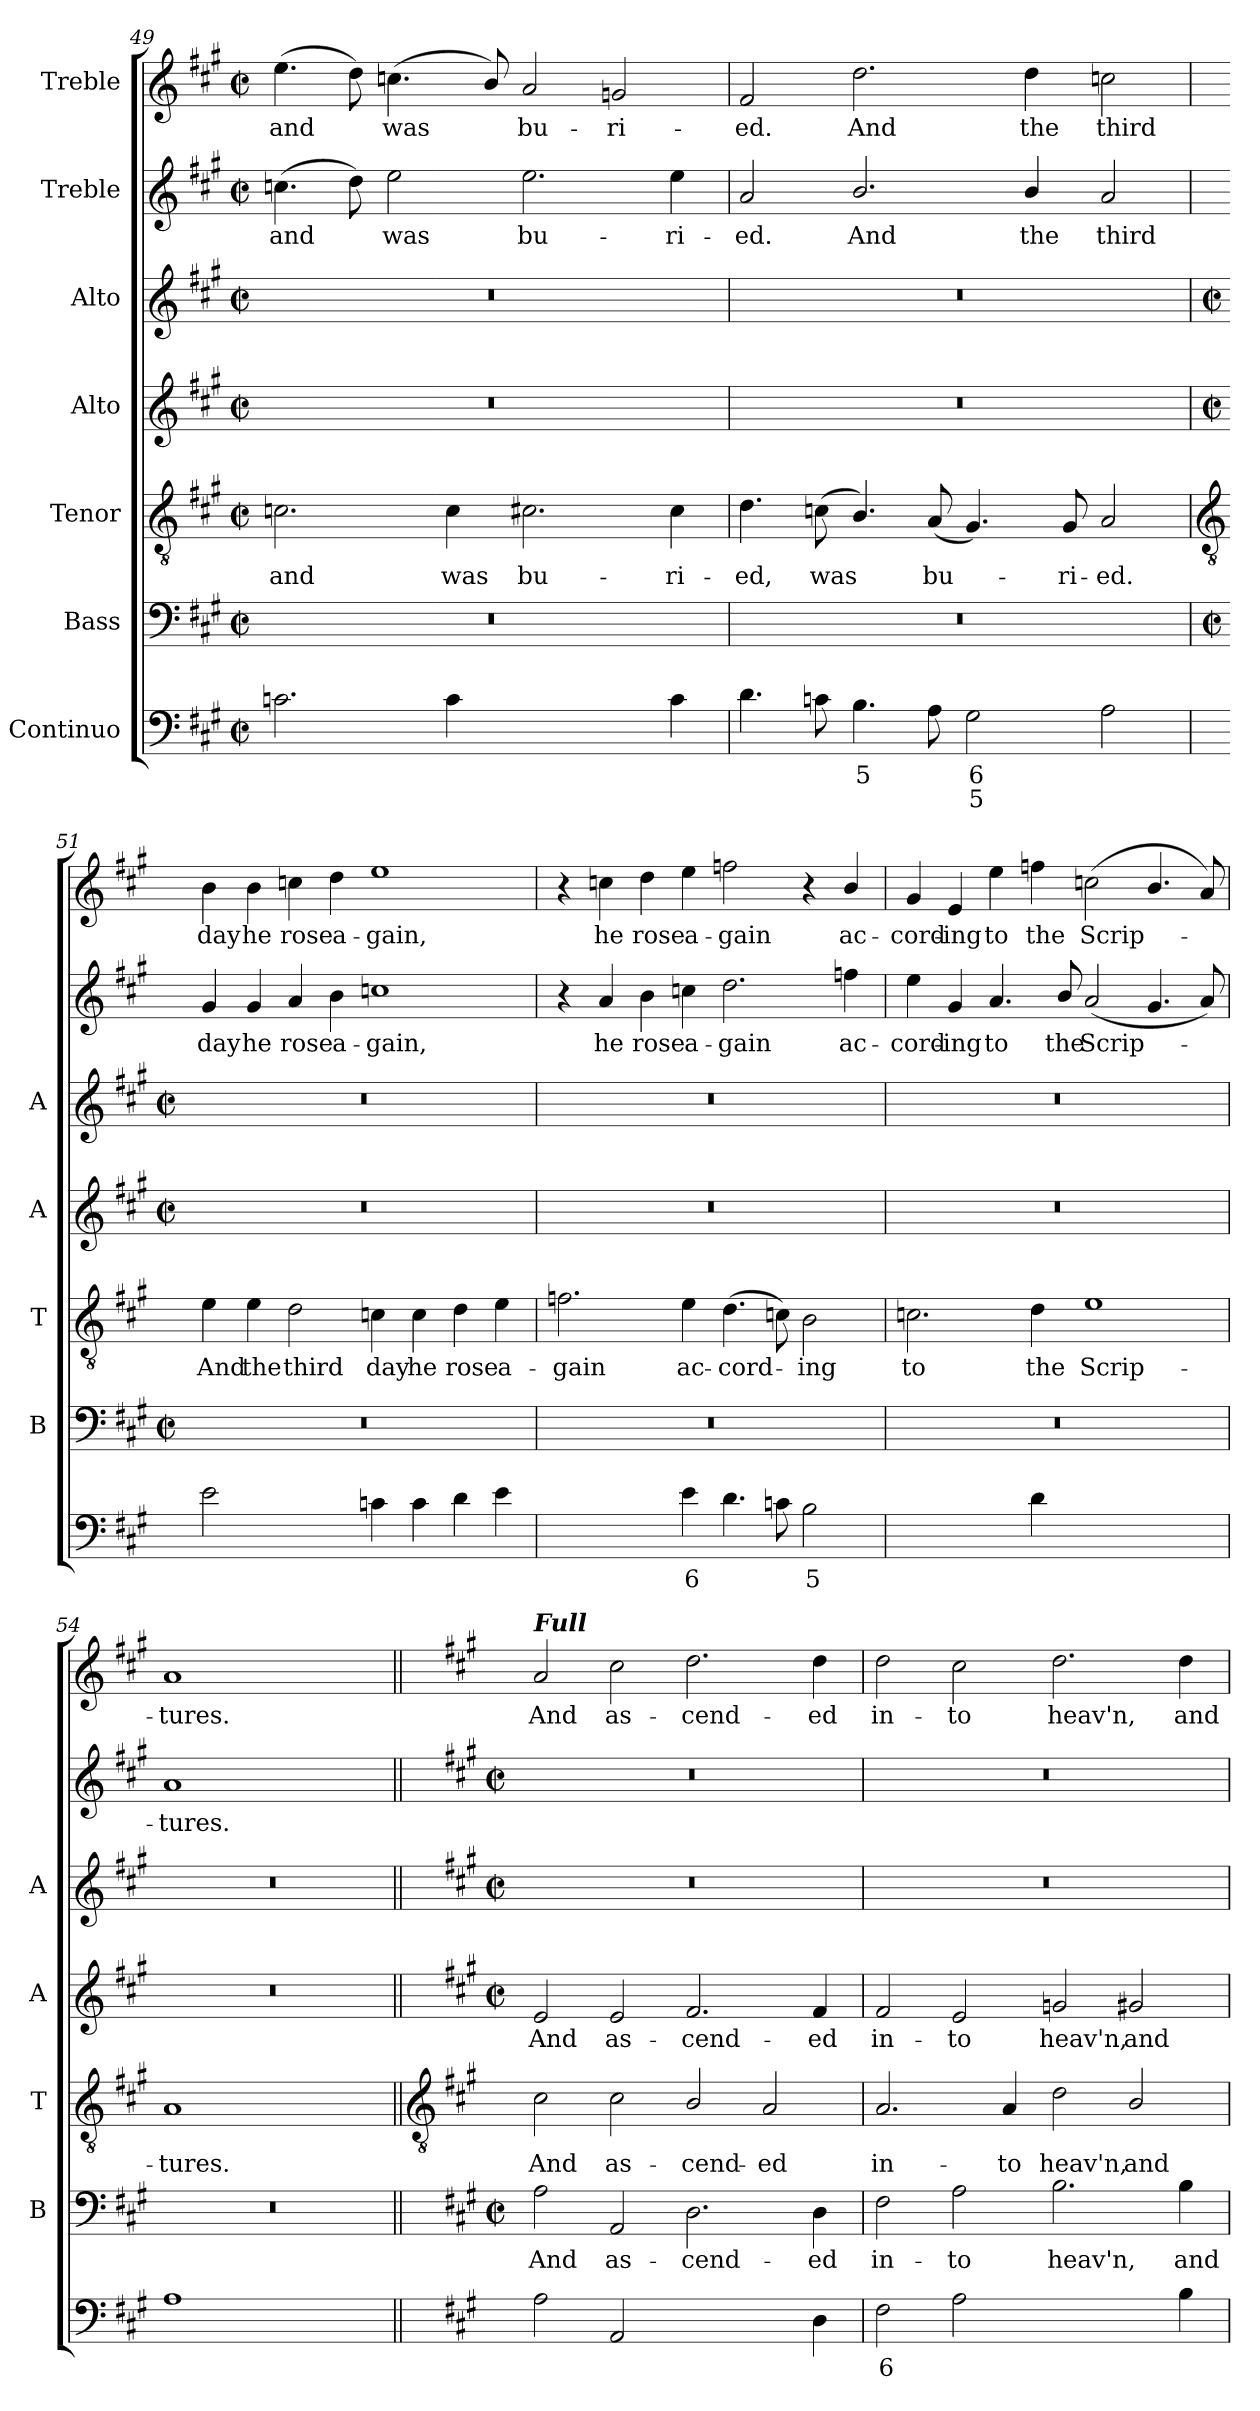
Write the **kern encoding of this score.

**kern	**text	**text	**kern	**text	**kern	**text	**kern	**text	**kern	**kern	**text	**kern	**text
*part7	*part7	*part7	*part6	*part6	*part5	*part5	*part4	*part4	*part3	*part2	*part2	*part1	*part1
*staff7	*staff7	*staff7	*staff6	*staff6	*staff5	*staff5	*staff4	*staff4	*staff3	*staff2	*staff2	*staff1	*staff1
*I"Continuo	*	*	*I"Bass	*	*I"Tenor	*	*I"Alto	*	*I"Alto	*I"Treble	*	*I"Treble	*
*	*	*	*I'B	*	*I'T	*	*I'A	*	*I'A	*	*	*	*
*clefF4	*	*	*clefF4	*	*clefGv2	*	*clefG2	*	*clefG2	*clefG2	*	*clefG2	*
*k[f#c#g#]	*	*	*k[f#c#g#]	*	*k[f#c#g#]	*	*k[f#c#g#]	*	*k[f#c#g#]	*k[f#c#g#]	*	*k[f#c#g#]	*
*A:	*	*	*A:	*	*A:	*	*A:	*	*A:	*A:	*	*A:	*
*M4/2	*	*	*M4/2	*	*M4/2	*	*M4/2	*	*M4/2	*M4/2	*	*M4/2	*
*met(c|)	*	*	*met(c|)	*	*met(c|)	*	*met(c|)	*	*met(c|)	*met(c|)	*	*met(c|)	*
=49	=49	=49	=49	=49	=49	=49	=49	=49	=49	=49	=49	=49	=49
!	!	!	!	!	!	!LO:LY:b	!	!	!	!	!LO:LY:b	!	!LO:LY:b
2.cn	.	.	0r	.	2.cn	and	0r	.	0r	(>4.ccn	and	(>4.ee	and
.	.	.	.	.	.	.	.	.	.	8dd)	.	8dd)	.
!	!	!	!	!	!	!	!	!	!	!	!LO:LY:b	!	!LO:LY:b
.	.	.	.	.	.	.	.	.	.	2ee	was	(<4.ccn	was
!	!	!	!	!	!	!LO:LY:b	!	!	!	!	!	!	!
4c	.	.	.	.	4c	was	.	.	.	.	.	.	.
.	.	.	.	.	.	.	.	.	.	.	.	8b/)	.
!	!LO:LY:b	!	!	!	!	!LO:LY:b	!	!	!	!	!LO:LY:b	!	!LO:LY:b
[2c#Xyy	6	.	.	.	2.c#X	bu-	.	.	.	2.ee	bu-	2a	bu-
!	!LO:LY:b	!	!	!	!	!	!	!	!	!	!	!	!LO:LY:b
4c#yy]	5	.	.	.	.	.	.	.	.	.	.	2gn	-ri-
!	!	!	!	!	!	!LO:LY:b	!	!	!	!	!LO:LY:b	!	!
4c#	.	.	.	.	4c#	-ri-	.	.	.	4ee	-ri-	.	.
=50	=50	=50	=50	=50	=50	=50	=50	=50	=50	=50	=50	=50	=50
!	!	!	!	!	!	!LO:LY:b	!	!	!	!	!LO:LY:b	!	!LO:LY:b
4.d	.	.	0r	.	4.d	-ed,	0r	.	0r	2a	-ed.	2f#	-ed.
!	!	!	!	!	!	!LO:LY:b	!	!	!	!	!	!	!
8cn	.	.	.	.	(<8cn	was	.	.	.	.	.	.	.
!	!LO:LY:b	!	!	!	!	!	!	!	!	!	!LO:LY:b	!	!LO:LY:b
4.B	5	.	.	.	4.B/)	.	.	.	.	2.b/	And	2.dd	And
!	!	!	!	!	!	!LO:LY:b	!	!	!	!	!	!	!
8A	.	.	.	.	(<8A	bu-	.	.	.	.	.	.	.
!	!LO:LY:b	!LO:LY:b	!	!	!	!	!	!	!	!	!	!	!
2G#	6	5	.	.	4.G#)	.	.	.	.	.	.	.	.
!	!	!	!	!	!	!	!	!	!	!	!LO:LY:b	!	!LO:LY:b
.	.	.	.	.	.	.	.	.	.	4b/	the	4dd	the
!	!	!	!	!	!	!LO:LY:b	!	!	!	!	!	!	!
.	.	.	.	.	8G#	ri-	.	.	.	.	.	.	.
!	!	!	!	!	!	!LO:LY:b	!	!	!	!	!LO:LY:b	!	!LO:LY:b
2A	.	.	.	.	2A	-ed.	.	.	.	2a	third	2ccn	third
!!LO:LB:g=z
=51	=51	=51	=51	=51	=51	=51	=51	=51	=51	=51	=51	=51	=51
*	*	*	*	*	*clefGv2	*	*	*	*	*	*	*	*
*	*	*	*M4/2	*	*	*	*M4/2	*	*M4/2	*	*	*	*
*	*	*	*met(c|)	*	*	*	*met(c|)	*	*met(c|)	*	*	*	*
!	!	!	!	!	!	!LO:LY:b	!	!	!	!	!LO:LY:b	!	!LO:LY:b
2e	.	.	0r	.	4e	And	0r	.	0r	4g#	day	4b	day
!	!	!	!	!	!	!LO:LY:b	!	!	!	!	!LO:LY:b	!	!LO:LY:b
.	.	.	.	.	4e	the	.	.	.	4g#	he	4b	he
!	!LO:LY:b	!LO:LY:b	!	!	!	!LO:LY:b	!	!	!	!	!LO:LY:b	!	!LO:LY:b
[4dyy	7	3	.	.	2d	third	.	.	.	4a	rose	4ccn	rose
!	!LO:LY:b	!	!	!	!	!	!	!	!	!	!LO:LY:b	!	!LO:LY:b
4dyy]	6	.	.	.	.	.	.	.	.	4b	a-	4dd	a-
!	!	!	!	!	!	!LO:LY:b	!	!	!	!	!LO:LY:b	!	!LO:LY:b
4cn	.	.	.	.	4cn	day	.	.	.	1ccn	-gain,	1ee	-gain,
!	!	!	!	!	!	!LO:LY:b	!	!	!	!	!	!	!
4c	.	.	.	.	4c	he	.	.	.	.	.	.	.
!	!	!	!	!	!	!LO:LY:b	!	!	!	!	!	!	!
4d	.	.	.	.	4d	rose	.	.	.	.	.	.	.
!	!	!	!	!	!	!LO:LY:b	!	!	!	!	!	!	!
4e	.	.	.	.	4e	a-	.	.	.	.	.	.	.
=52	=52	=52	=52	=52	=52	=52	=52	=52	=52	=52	=52	=52	=52
!	!	!LO:LY:b	!	!	!	!LO:LY:b	!	!	!	!	!	!	!
[2fnyy	.	5	0r	.	2.fn	-gain	0r	.	0r	4r	.	4r	.
!	!	!	!	!	!	!	!	!	!	!	!LO:LY:b	!	!LO:LY:b
.	.	.	.	.	.	.	.	.	.	4a	he	4ccn	he
!	!LO:LY:b	!LO:LY:b	!	!	!	!	!	!	!	!	!LO:LY:b	!	!LO:LY:b
4fyy]	6	4	.	.	.	.	.	.	.	4b	rose	4dd	rose
!	!LO:LY:b	!	!	!	!	!LO:LY:b	!	!	!	!	!LO:LY:b	!	!LO:LY:b
4e	6	.	.	.	4e	ac-	.	.	.	4ccn	a-	4ee	a-
!	!	!	!	!	!	!LO:LY:b	!	!	!	!	!LO:LY:b	!	!LO:LY:b
4.d	.	.	.	.	(>4.d	-cord-	.	.	.	2.dd	-gain	2ffn	-gain
8cn	.	.	.	.	8cn)	.	.	.	.	.	.	.	.
!	!LO:LY:b	!	!	!	!	!LO:LY:b	!	!	!	!	!	!	!
2B	5	.	.	.	2B	ing	.	.	.	.	.	4r	.
!	!	!	!	!	!	!	!	!	!	!	!LO:LY:b	!	!LO:LY:b
.	.	.	.	.	.	.	.	.	.	4ffn	ac-	4b/	ac-
=53	=53	=53	=53	=53	=53	=53	=53	=53	=53	=53	=53	=53	=53
!	!LO:LY:b	!LO:LY:b	!	!	!	!LO:LY:b	!	!	!	!	!LO:LY:b	!	!LO:LY:b
[2cnyy	7	5	0r	.	2.cn	to	0r	.	0r	4ee	-cord-	4g#	-cord-
!	!	!	!	!	!	!	!	!	!	!	!LO:LY:b	!	!LO:LY:b
.	.	.	.	.	.	.	.	.	.	4g#	-ing	4e	-ing
!	!LO:LY:b	!	!	!	!	!	!	!	!	!	!LO:LY:b	!	!LO:LY:b
4cyy]	6	.	.	.	.	.	.	.	.	4.a	to	4ee	to
!	!	!	!	!	!	!LO:LY:b	!	!	!	!	!	!	!LO:LY:b
4d	.	.	.	.	4d	the	.	.	.	.	.	4ffn	the
!	!	!	!	!	!	!	!	!	!	!	!LO:LY:b	!	!
.	.	.	.	.	.	.	.	.	.	8b/	the	.	.
!	!LO:LY:b	!LO:LY:b	!	!	!	!LO:LY:b	!	!	!	!	!LO:LY:b	!	!LO:LY:b
[2eyy	6	4	.	.	1e	Scrip-	.	.	.	(<2a	Scrip-	(<2ccn	Scrip-
!	!LO:LY:b	!LO:LY:b	!	!	!	!	!	!	!	!	!	!	!
2eyy]	5	3	.	.	.	.	.	.	.	4.g#	.	4.b/	.
.	.	.	.	.	.	.	.	.	.	8a)	.	8a)	.
=54	=54	=54	=54	=54	=54	=54	=54	=54	=54	=54	=54	=54	=54
!	!	!	!	!	!	!LO:LY:b	!	!	!	!	!LO:LY:b	!	!LO:LY:b
1A	.	.	0r	.	1A	-tures.	0r	.	0r	1a	tures.	1a	tures.
1ryy	.	.	.	.	1ryy	.	.	.	.	1ryy	.	1ryy	.
!!LO:LB:g=z
=55||	=55||	=55||	=55||	=55||	=55||	=55||	=55||	=55||	=55||	=55||	=55||	=55||	=55||
*	*	*	*	*	*clefGv2	*	*	*	*	*	*	*	*
*	*	*	*k[f#c#g#]	*	*	*	*k[f#c#g#]	*	*	*	*	*	*
*	*	*	*A:	*	*	*	*A:	*	*	*	*	*	*
*	*	*	*M4/2	*	*	*	*M4/2	*	*M4/2	*M4/2	*	*	*
*	*	*	*met(c|)	*	*	*	*met(c|)	*	*met(c|)	*met(c|)	*	*	*
!	!	!	!	!	!	!	!	!	!	!	!	!LO:TX:a:Bi:t=Full	!
!	!	!	!	!LO:LY:b	!	!LO:LY:b	!	!LO:LY:b	!	!	!	!	!LO:LY:b
2A	.	.	2A	And	2c#	And	2e	And	0r	0r	.	2a	And
!	!	!	!	!LO:LY:b	!	!LO:LY:b	!	!LO:LY:b	!	!	!	!	!LO:LY:b
2AA	.	.	2AA	as-	2c#	as-	2e	as-	.	.	.	2cc#	as-
!	!LO:LY:b	!	!	!LO:LY:b	!	!LO:LY:b	!	!LO:LY:b	!	!	!	!	!LO:LY:b
[2Dyy	6	.	2.D	-cend-	2B/	-cend-	2.f#	-cend-	.	.	.	2.dd	-cend-
!	!LO:LY:b	!	!	!	!	!LO:LY:b	!	!	!	!	!	!	!
4Dyy]	5	.	.	.	2A	-ed	.	.	.	.	.	.	.
!	!	!	!	!LO:LY:b	!	!	!	!LO:LY:b	!	!	!	!	!LO:LY:b
4D	.	.	4D	-ed	.	.	4f#	-ed	.	.	.	4dd	-ed
=56	=56	=56	=56	=56	=56	=56	=56	=56	=56	=56	=56	=56	=56
!	!LO:LY:b	!	!	!LO:LY:b	!	!LO:LY:b	!	!LO:LY:b	!	!	!	!	!LO:LY:b
2F#	6	.	2F#	in-	2.A	in-	2f#	in-	0r	0r	.	2dd	in-
!	!	!	!	!LO:LY:b	!	!	!	!LO:LY:b	!	!	!	!	!LO:LY:b
2A	.	.	2A	-to	.	.	2e	-to	.	.	.	2cc#	-to
!	!	!	!	!	!	!LO:LY:b	!	!	!	!	!	!	!
.	.	.	.	.	4A	-to	.	.	.	.	.	.	.
!	!LO:LY:b	!	!	!LO:LY:b	!	!LO:LY:b	!	!LO:LY:b	!	!	!	!	!LO:LY:b
[2Byy	6	.	2.B	heav'n,	2d	heav'n,	2gn	heav'n,	.	.	.	2.dd	heav'n,
!	!LO:LY:b	!	!	!	!	!LO:LY:b	!	!LO:LY:b	!	!	!	!	!
4Byy]	6	.	.	.	2B/	and	2g#X	and	.	.	.	.	.
!	!	!	!	!LO:LY:b	!	!	!	!	!	!	!	!	!LO:LY:b
4B	.	.	4B	and	.	.	.	.	.	.	.	4dd	and
=	=	=	=	=	=	=	=	=	=	=	=	=	=
*-	*-	*-	*-	*-	*-	*-	*-	*-	*-	*-	*-	*-	*-
